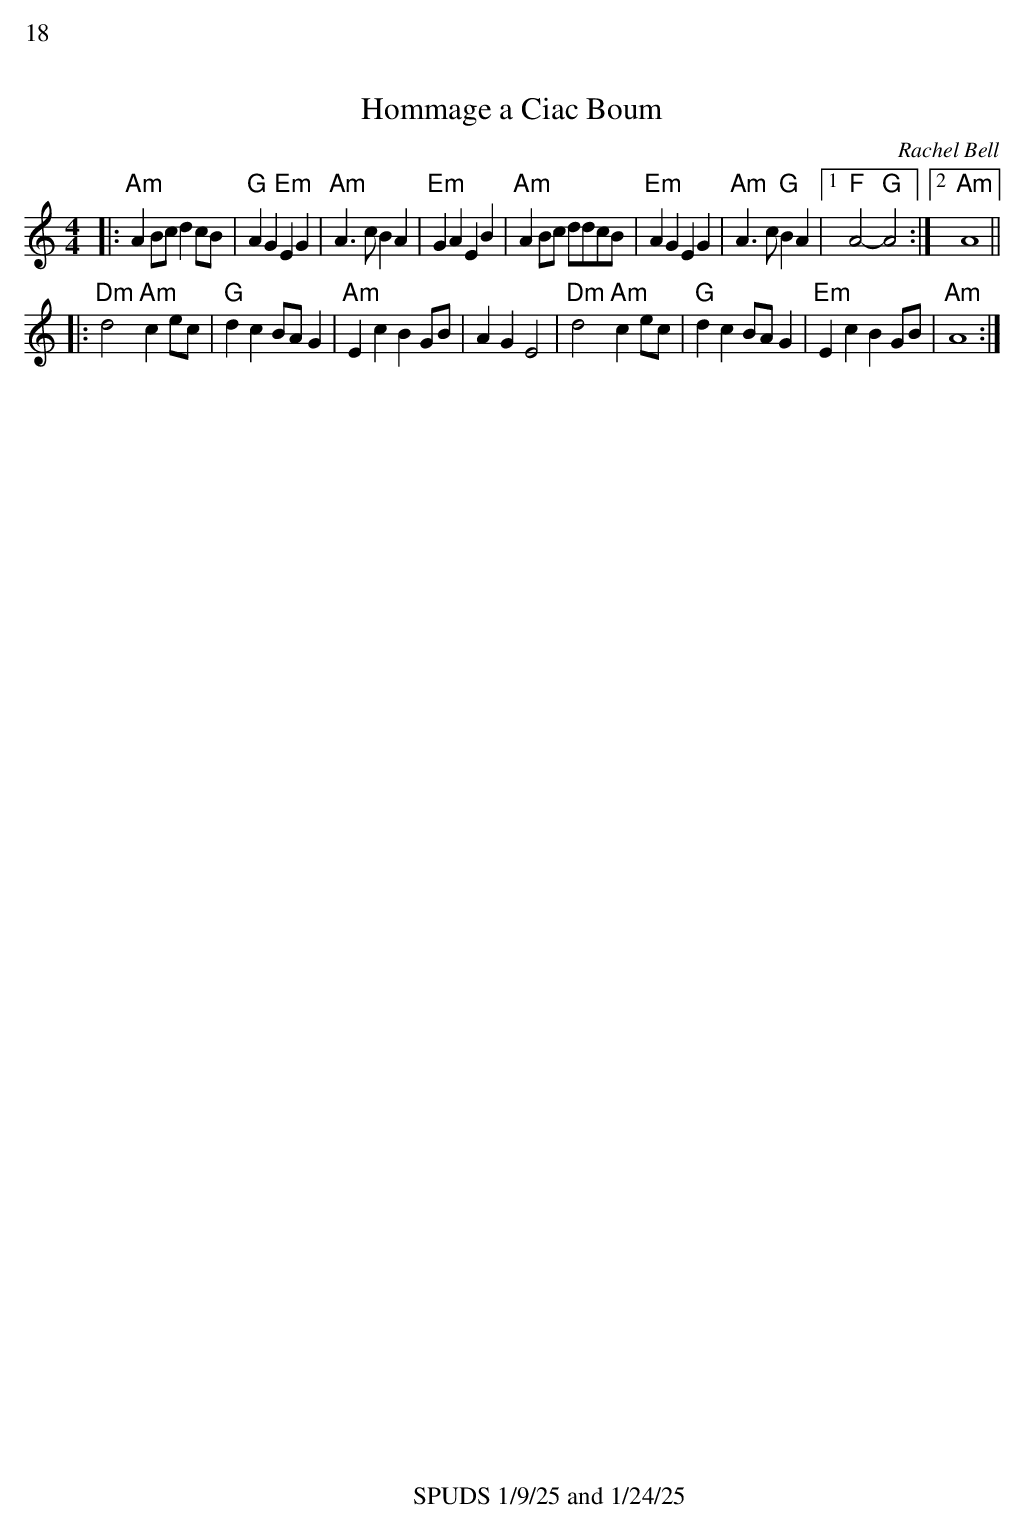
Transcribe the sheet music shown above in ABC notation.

X:1
%%text 18
T:Hommage a Ciac Boum
C:Rachel Bell
M:4/4
L:1/8
K:Am
|:"Am"A2Bcd2cB|"G"A2G2"Em"E2G2|"Am"A3cB2A2|"Em"G2A2E2B2|\
"Am"A2Bc ddcB|"Em"A2G2E2G2|"Am"A3c"G"B2A2|1"F"A4-"G"A4:|2"Am"A8||
|:"Dm"d4"Am"c2ec|"G"d2c2BAG2|"Am"E2c2B2GB|A2G2E4|\
"Dm"d4"Am"c2ec|"G"d2c2BAG2|"Em"E2c2B2GB|"Am"A8:|]
